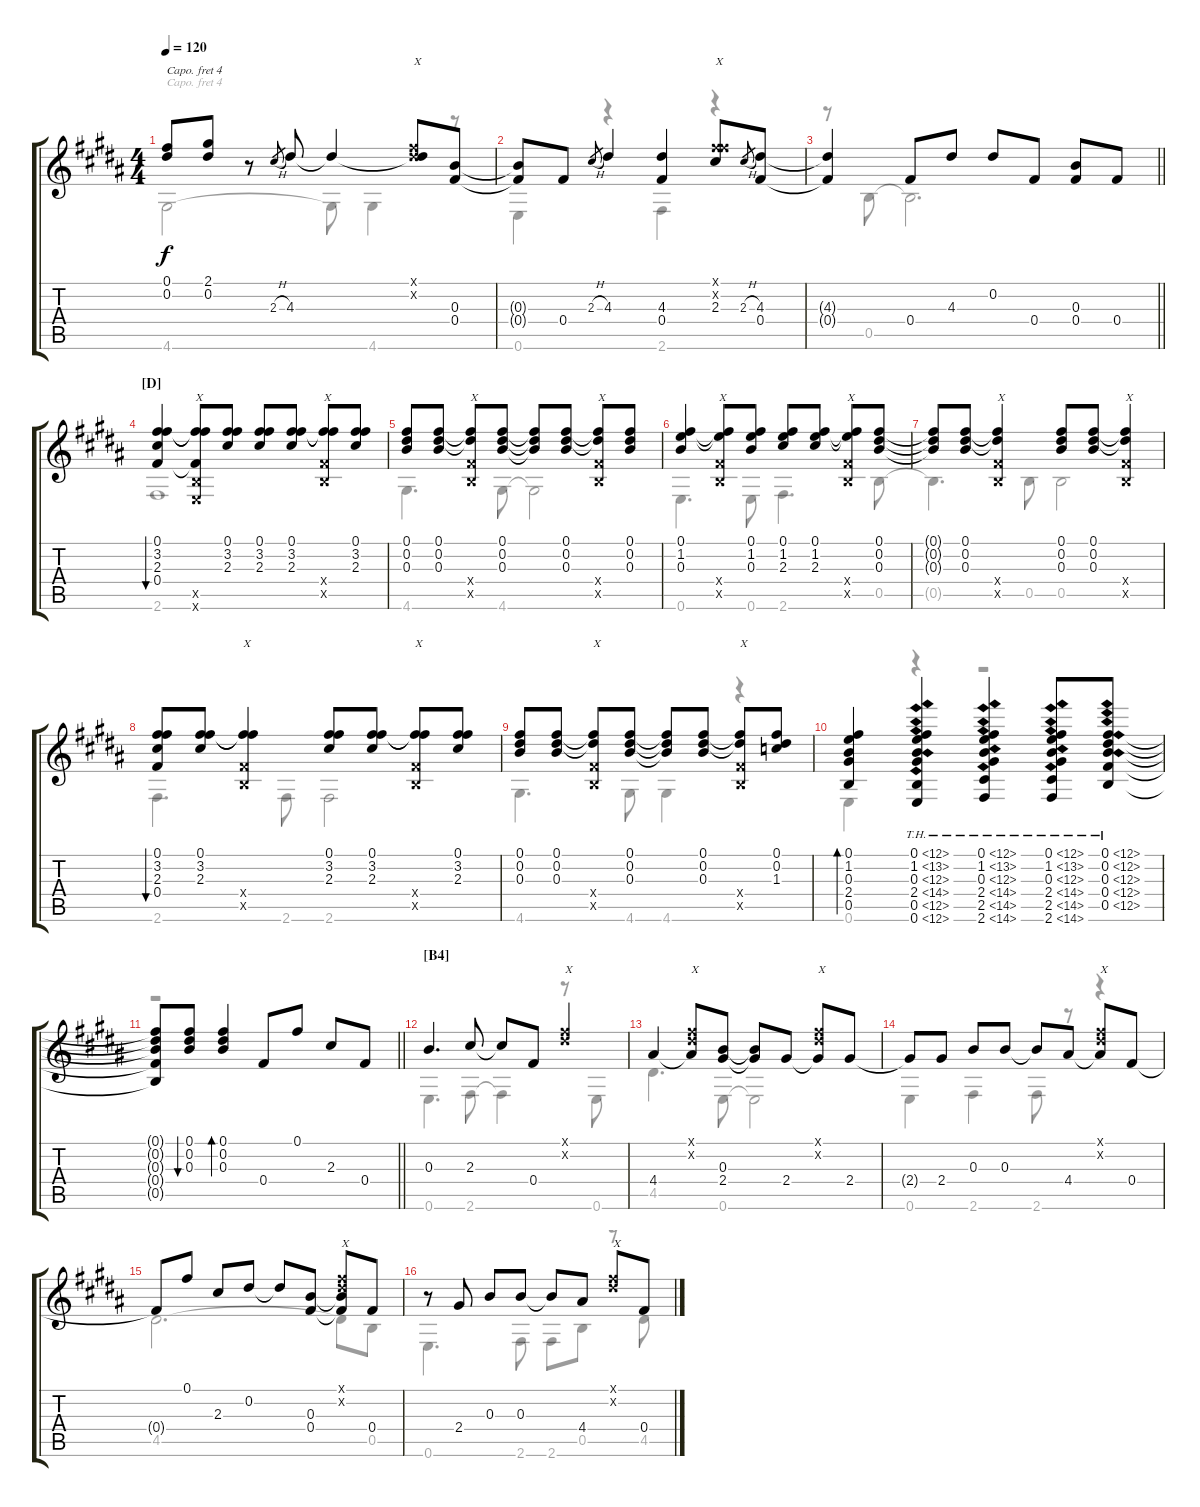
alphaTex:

\track "" {instrument acousticguitarsteel}
\staff {score tabs}
\capo 4
\tuning (D4 B3 G3 D3 G2 C2) {hide}
\voice
\ts (4 4)
\tempo 120
\clef g2
\ks b
(0.1{t} 0.2{t}).8{dy f} (2.1 0.2).8 r.8 2.3{h}.8{gr} 4.3.8 4.3{t}.4 (0.1{x} 0.2{x} 4.3{t}).8{txt "X"} (0.3 0.4).8 |
(0.3{t} 0.4{t}).8 0.4.8 2.3{h}.8{gr} 4.3.4 (4.3 0.4).4 (0.1{x} 3.2{x} 2.3).8{txt "X"} 2.3{h}.8{gr} (4.3 0.4).8 |
\barLineRight lightlight
(4.3{t} 0.4{t}).4 0.4.8 4.3.8 0.2.8 0.4.8 (0.3 0.4).8 0.4.8 |
\section ("" "[D]")
(0.1 3.2 2.3 0.4).4{bu 60} (0.1{t} 3.2{t} 0.4{t} 0.5{x} 0.6{x}).8{txt "X"} (0.1 3.2 2.3).8 (0.1 3.2 2.3).8 (0.1 3.2 2.3).8 (0.1{t} 3.2{t} 0.4{x} 0.5{x}).8{txt "X"} (0.1 3.2 2.3).8 |
(0.1 0.2 0.3).8 (0.1 0.2 0.3).8 (0.1{t} 0.2{t} 0.4{x} 0.5{x}).8{txt "X"} (0.1 0.2 0.3).8 (0.1{t} 0.2{t} 0.3{t}).8 (0.1 0.2 0.3).8 (0.1{t} 0.2{t} 0.4{x} 0.5{x}).8{txt "X"} (0.1 0.2 0.3).8 |
(0.1 1.2 0.3).4 (0.1{t} 1.2{t} 0.4{x} 0.5{x}).8{txt "X"} (0.1 1.2 0.3).8 (0.1 1.2 2.3).8 (0.1 1.2 2.3).8 (0.1{t} 1.2{t} 0.4{x} 0.5{x}).8{txt "X"} (0.1 0.2 0.3).8 |
(0.1{t} 0.2{t} 0.3{t}).8 (0.1 0.2 0.3).8 (0.1{t} 0.2{t} 0.4{x} 0.5{x}).4{txt "X"} (0.1 0.2 0.3).8 (0.1 0.2 0.3).8 (0.1{t} 0.2{t} 0.4{x} 0.5{x}).4{txt "X"} |
(0.1 3.2 2.3 0.4).8{bu 60} (0.1 3.2 2.3).8 (0.1{t} 3.2{t} 0.4{x} 0.5{x}).4{txt "X"} (0.1 3.2 2.3).8 (0.1 3.2 2.3).8 (0.1{t} 3.2{t} 0.4{x} 0.5{x}).8{txt "X"} (0.1 3.2 2.3).8 |
(0.1 0.2 0.3).8 (0.1 0.2 0.3).8 (0.1{t} 0.2{t} 0.4{x} 0.5{x}).8{txt "X"} (0.1 0.2 0.3).8 (0.1{t} 0.2{t} 0.3{t}).8 (0.1 0.2 0.3).8 (0.1{t} 0.2{t} 0.4{x} 0.5{x}).8{txt "X"} (0.1 0.2 1.3).8 |
(0.1 1.2 0.3 2.4 0.5).4{bd 60} (0.1{th 12} 1.2{th 12} 0.3{th 12} 2.4{th 12} 0.5{th 12} 0.6{th 12}).4 (0.1{th 12} 1.2{th 12} 0.3{th 12} 2.4{th 12} 2.5{th 12} 2.6{th 12}).4 (0.1{th 12} 1.2{th 12} 0.3{th 12} 2.4{th 12} 2.5{th 12} 2.6{th 12}).8 (0.1{th 12} 0.2{th 12} 0.3{th 12} 0.4{th 12} 0.5{th 12}).8 |
\barLineRight lightlight
(0.1{t} 0.2{t} 0.3{t} 0.4{t} 0.5{t}).8 (0.1 0.2 0.3).8{bu 60} (0.1 0.2 0.3).4{bd 60} 0.4.8 0.1.8 2.3.8 0.4.8 |
\section ("" "[B4]")
0.3.4{d} 2.3.8 2.3{t}.8 0.4.8 (0.1{x} 0.2{x}).4{txt "X"} |
4.4.4 (0.1{x} 0.2{x} 4.4{t}).8{txt "X"} (0.3 2.4).8 (0.3{t} 2.4{t}).8 2.4.8 (0.1{x} 0.2{x} 2.4{t}).8{txt "X"} 2.4.8 |
2.4{t}.8 2.4.8 0.3.8 0.3.8 0.3{t}.8 4.4.8 (0.1{x} 0.2{x} 4.4{t}).8{txt "X"} 0.4.8 |
0.4{t}.8 0.1.8 2.3.8 0.2.8 0.2{t}.8 (0.3 0.4).8 (0.1{x} 0.2{x} 0.3{t} 0.4{t}).8{txt "X"} 0.4.8 |
r.8 2.4.8 0.3.8 0.3.8 0.3{t}.8 4.4.8 (0.1{x} 0.2{x}).8{txt "X"} 0.4.8
\voice
\clef g2
\ottava regular
\simile none
\ks b
4.6.2{dy f} 4.6{t}.8 4.6.4 r.8 |
0.6.4 r.4 2.6.4 r.4 |
\barLineRight lightlight
r.8 0.5.8 0.5{t}.2{d} |
2.6.1 |
4.6.4{d} 4.6.8 4.6{t}.2 |
0.6.4{d} 0.6.8 2.6.4{d} 0.5.8 |
0.5{t}.4{d} 0.5.8 0.5.2 |
2.6.4{d} 2.6.8 2.6.2 |
4.6.4{d} 4.6.8 4.6.4 r.4 |
0.6.4 r.4 r.2 |
\barLineRight lightlight
r.1 |
0.6.4{d} 2.6.8 2.6{t}.4 r.8 0.6.8 |
4.5.4{d} 0.6.8 0.6{t}.2 |
0.6.4 2.6.4 2.6.8 r.8 r.4 |
4.5.2{d} 4.5{t}.8 0.5.8 |
0.6.4{d} 2.6.8 2.6.8 0.5.8 r.8 4.5.8
